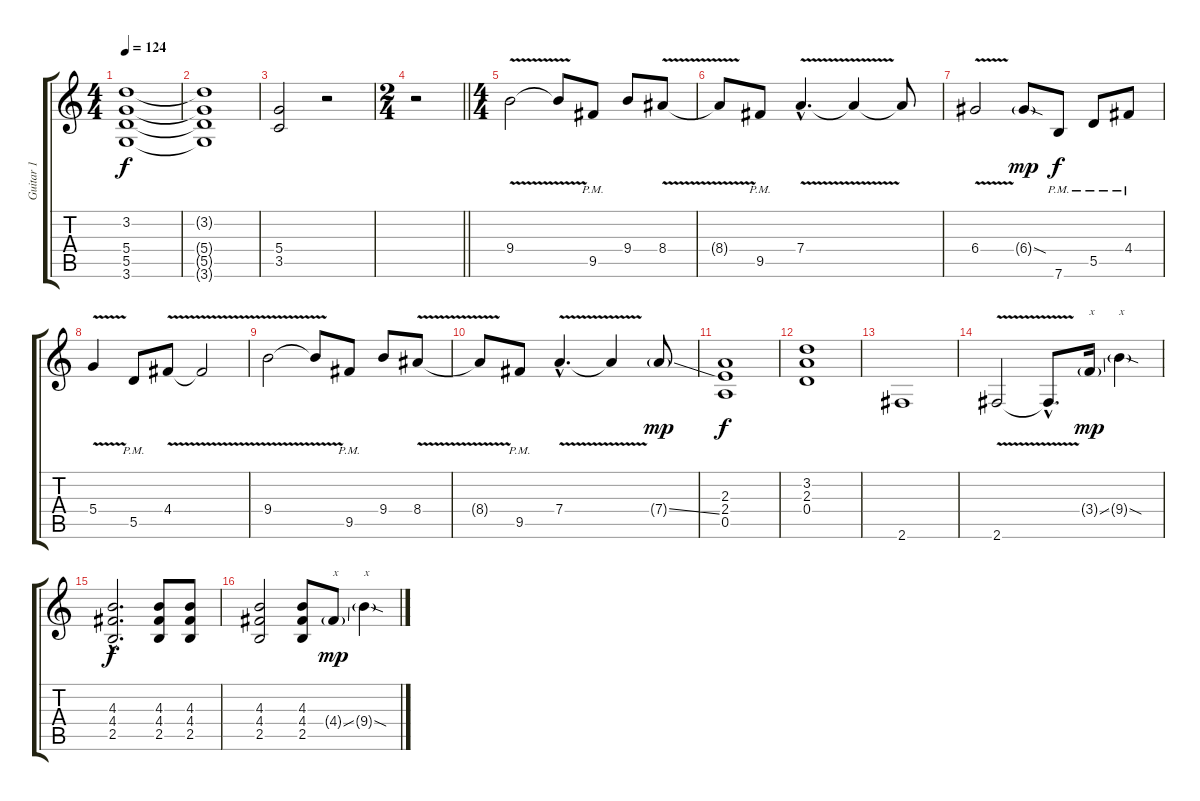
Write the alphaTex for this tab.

\track ("Guitar 1" "Guitar 1") {instrument distortionguitar}
\staff {score tabs}
\tuning (E4 B3 G3 D3 A2 E2) {hide}
\ts (4 4)
\tempo 124
\clef g2
\ks c
(3.2 5.4 5.5 3.6).1{dy f} |
(3.2{t} 5.4{t} 5.5{t} 3.6{t}).1 |
(5.4 3.5).2 r.2 |
\ts (2 4)
\barLineRight lightlight
r.2 |
\ts (4 4)
9.4{v}.2 9.4{t}.8 9.5{pm}.8 9.4.8 8.4{v}.8 |
8.4{t}.8 9.5{pm}.8 7.4{v hac}.4{d} 7.4{t}.4 7.4{t}.8 |
6.4{v}.2 6.4{sod g}.8{dy mp} 7.6{pm}.8{dy f} 5.5{pm}.8 4.4{pm}.8 |
5.4{v}.4 5.5{pm}.8 4.4{v}.8 4.4{t}.2 |
9.4{v}.2 9.4{t}.8 9.5{pm}.8 9.4.8 8.4{v}.8 |
8.4{t}.8 9.5{pm}.8 7.4{v hac}.4{d} 7.4{t}.4 7.4{ss g}.8{dy mp} |
(2.3 2.4 0.5).1{dy f} |
(3.2 2.3 0.4).1 |
2.6.1 |
2.6{v}.2 2.6{hac t}.8{d} 3.4{ss g}.16{txt "x" dy mp} 9.4{sod g}.4{txt "x"} |
(4.3{hac} 4.4{hac} 2.5{hac}).2{d dy f} (4.3 4.4 2.5).8 (4.3 4.4 2.5).8 |
(4.3 4.4 2.5).2 (4.3 4.4 2.5).8 4.4{ss g}.8{txt "x" dy mp} 9.4{sod g}.4{txt "x"}
